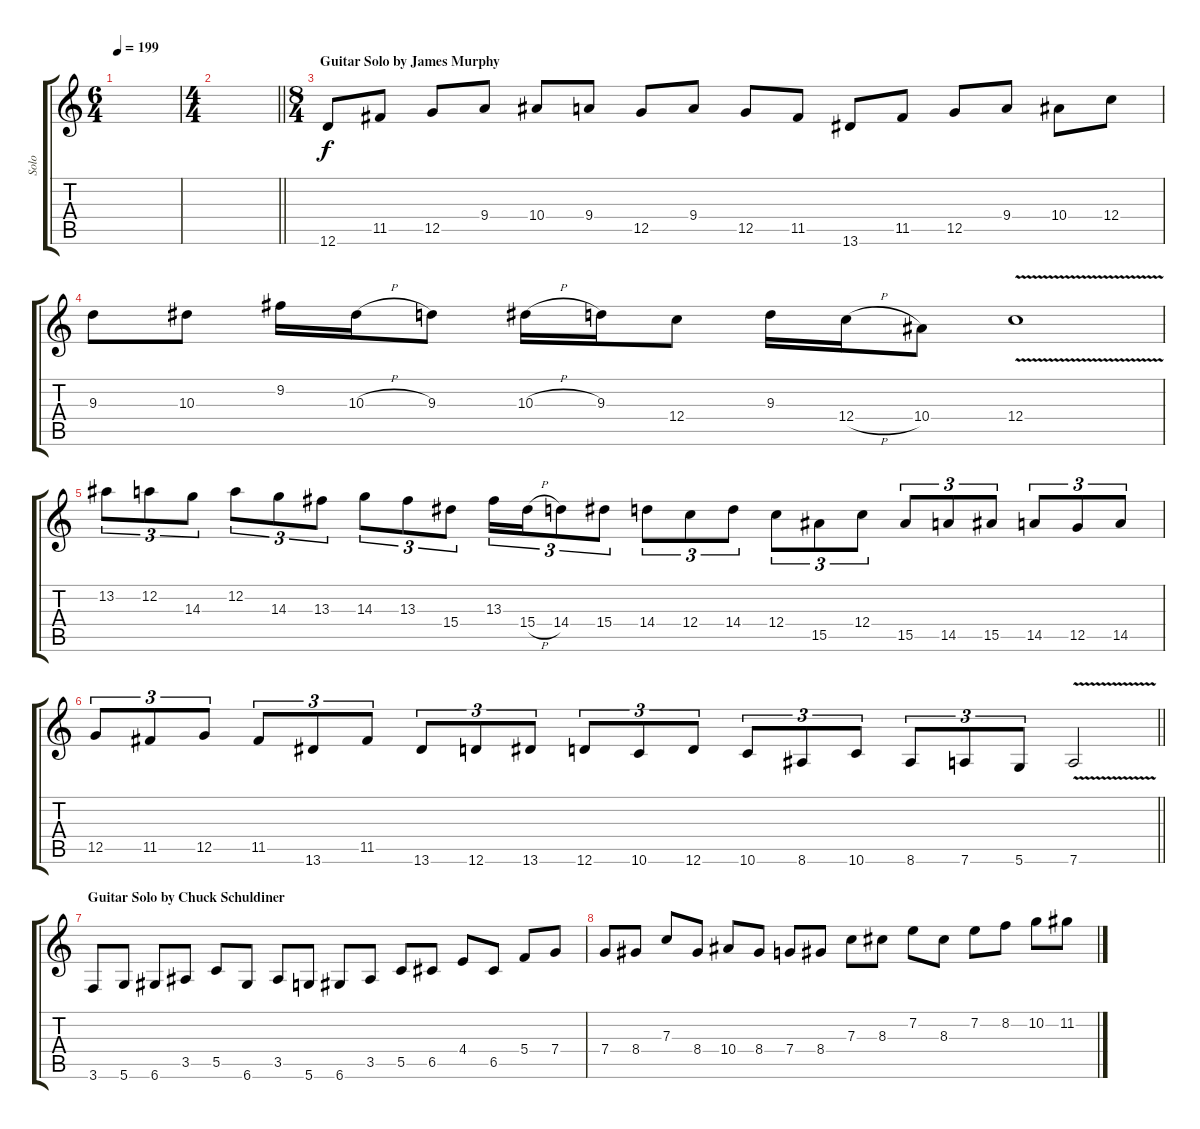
\track ("Solo" "Solo") {instrument distortionguitar}
\staff {score tabs}
\tuning (D4 A3 F3 C3 G2 D2) {hide}
\ts (6 4)
\tempo 199
\clef g2
\ks c
|
\ts (4 4)
\barLineRight lightlight
|
\ts (8 4)
\section ("" "Guitar Solo by James Murphy")
12.6.8 11.5.8 12.5.8 9.4.8 10.4.8 9.4.8 12.5.8 9.4.8 12.5.8 11.5.8 13.6.8 11.5.8 12.5.8 9.4.8 10.4.8 12.4.8 |
9.3.8 10.3.8 9.2.16 10.3{h}.16 9.3.8 10.3{h}.16 9.3.16 12.4.8 9.3.16 12.4{h}.16 10.4.8 12.4{v}.1 |
13.2.8{tu (3 2)} 12.2.8{tu (3 2)} 14.3.8{tu (3 2)} 12.2.8{tu (3 2)} 14.3.8{tu (3 2)} 13.3.8{tu (3 2)} 14.3.8{tu (3 2)} 13.3.8{tu (3 2)} 15.4.8{tu (3 2)} 13.3.16{tu (3 2)} 15.4{h}.16{tu (3 2)} 14.4.8{tu (3 2)} 15.4.8{tu (3 2)} 14.4.8{tu (3 2)} 12.4.8{tu (3 2)} 14.4.8{tu (3 2)} 12.4.8{tu (3 2)} 15.5.8{tu (3 2)} 12.4.8{tu (3 2)} 15.5.8{tu (3 2)} 14.5.8{tu (3 2)} 15.5.8{tu (3 2)} 14.5.8{tu (3 2)} 12.5.8{tu (3 2)} 14.5.8{tu (3 2)} |
\barLineRight lightlight
12.5.8{tu (3 2)} 11.5.8{tu (3 2)} 12.5.8{tu (3 2)} 11.5.8{tu (3 2)} 13.6.8{tu (3 2)} 11.5.8{tu (3 2)} 13.6.8{tu (3 2)} 12.6.8{tu (3 2)} 13.6.8{tu (3 2)} 12.6.8{tu (3 2)} 10.6.8{tu (3 2)} 12.6.8{tu (3 2)} 10.6.8{tu (3 2)} 8.6.8{tu (3 2)} 10.6.8{tu (3 2)} 8.6.8{tu (3 2)} 7.6.8{tu (3 2)} 5.6.8{tu (3 2)} 7.6{v}.2 |
\section ("" "Guitar Solo by Chuck Schuldiner")
3.6.8 5.6.8 6.6.8 3.5.8 5.5.8 6.6.8 3.5.8 5.6.8 6.6.8 3.5.8 5.5.8 6.5.8 4.4.8 6.5.8 5.4.8 7.4.8 |
7.4.8 8.4.8 7.3.8 8.4.8 10.4.8 8.4.8 7.4.8 8.4.8 7.3.8 8.3.8 7.2.8 8.3.8 7.2.8 8.2.8 10.2.8 11.2.8
